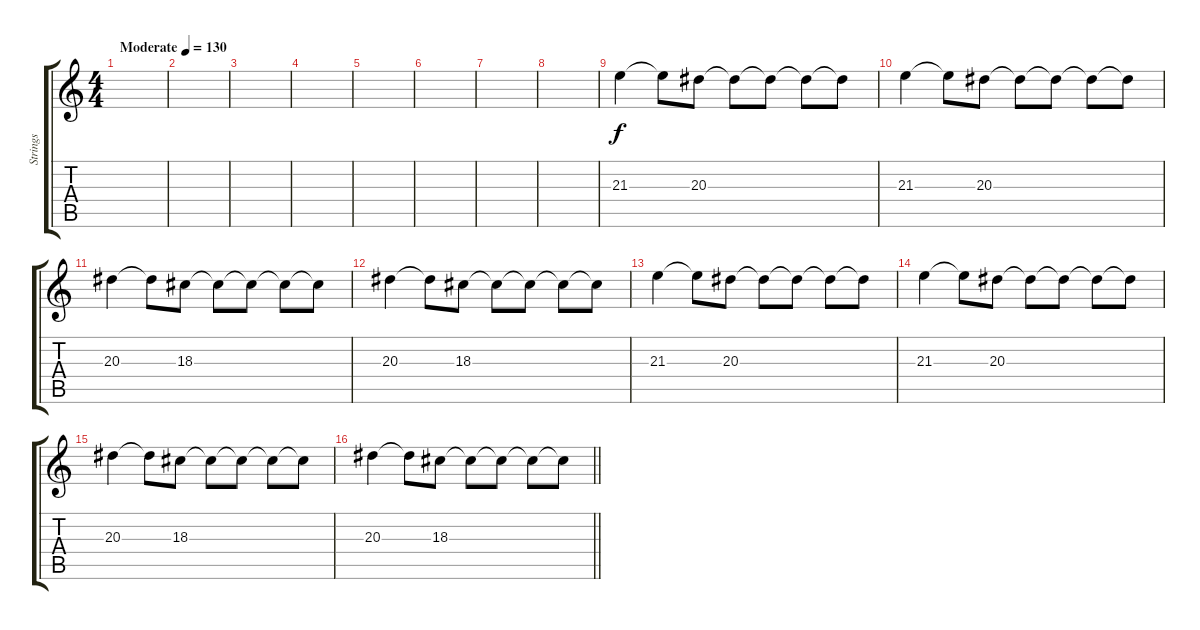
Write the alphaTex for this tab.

\track ("Strings" "Strings") {instrument voiceoohs}
\staff {score tabs}
\tuning (E4 B3 G3 D3 A2 E2) {hide}
\ts (4 4)
\tempo (130 "Moderate")
\clef g2
\ks c
|
|
|
|
|
|
|
|
21.3.4 21.3{t}.8 20.3.8 20.3{t}.8 20.3{t}.8 20.3{t}.8 20.3{t}.8 |
21.3.4 21.3{t}.8 20.3.8 20.3{t}.8 20.3{t}.8 20.3{t}.8 20.3{t}.8 |
20.3.4 20.3{t}.8 18.3.8 18.3{t}.8 18.3{t}.8 18.3{t}.8 18.3{t}.8 |
20.3.4 20.3{t}.8 18.3.8 18.3{t}.8 18.3{t}.8 18.3{t}.8 18.3{t}.8 |
21.3.4 21.3{t}.8 20.3.8 20.3{t}.8 20.3{t}.8 20.3{t}.8 20.3{t}.8 |
21.3.4 21.3{t}.8 20.3.8 20.3{t}.8 20.3{t}.8 20.3{t}.8 20.3{t}.8 |
20.3.4 20.3{t}.8 18.3.8 18.3{t}.8 18.3{t}.8 18.3{t}.8 18.3{t}.8 |
\barLineRight lightlight
20.3.4 20.3{t}.8 18.3.8 18.3{t}.8 18.3{t}.8 18.3{t}.8 18.3{t}.8
